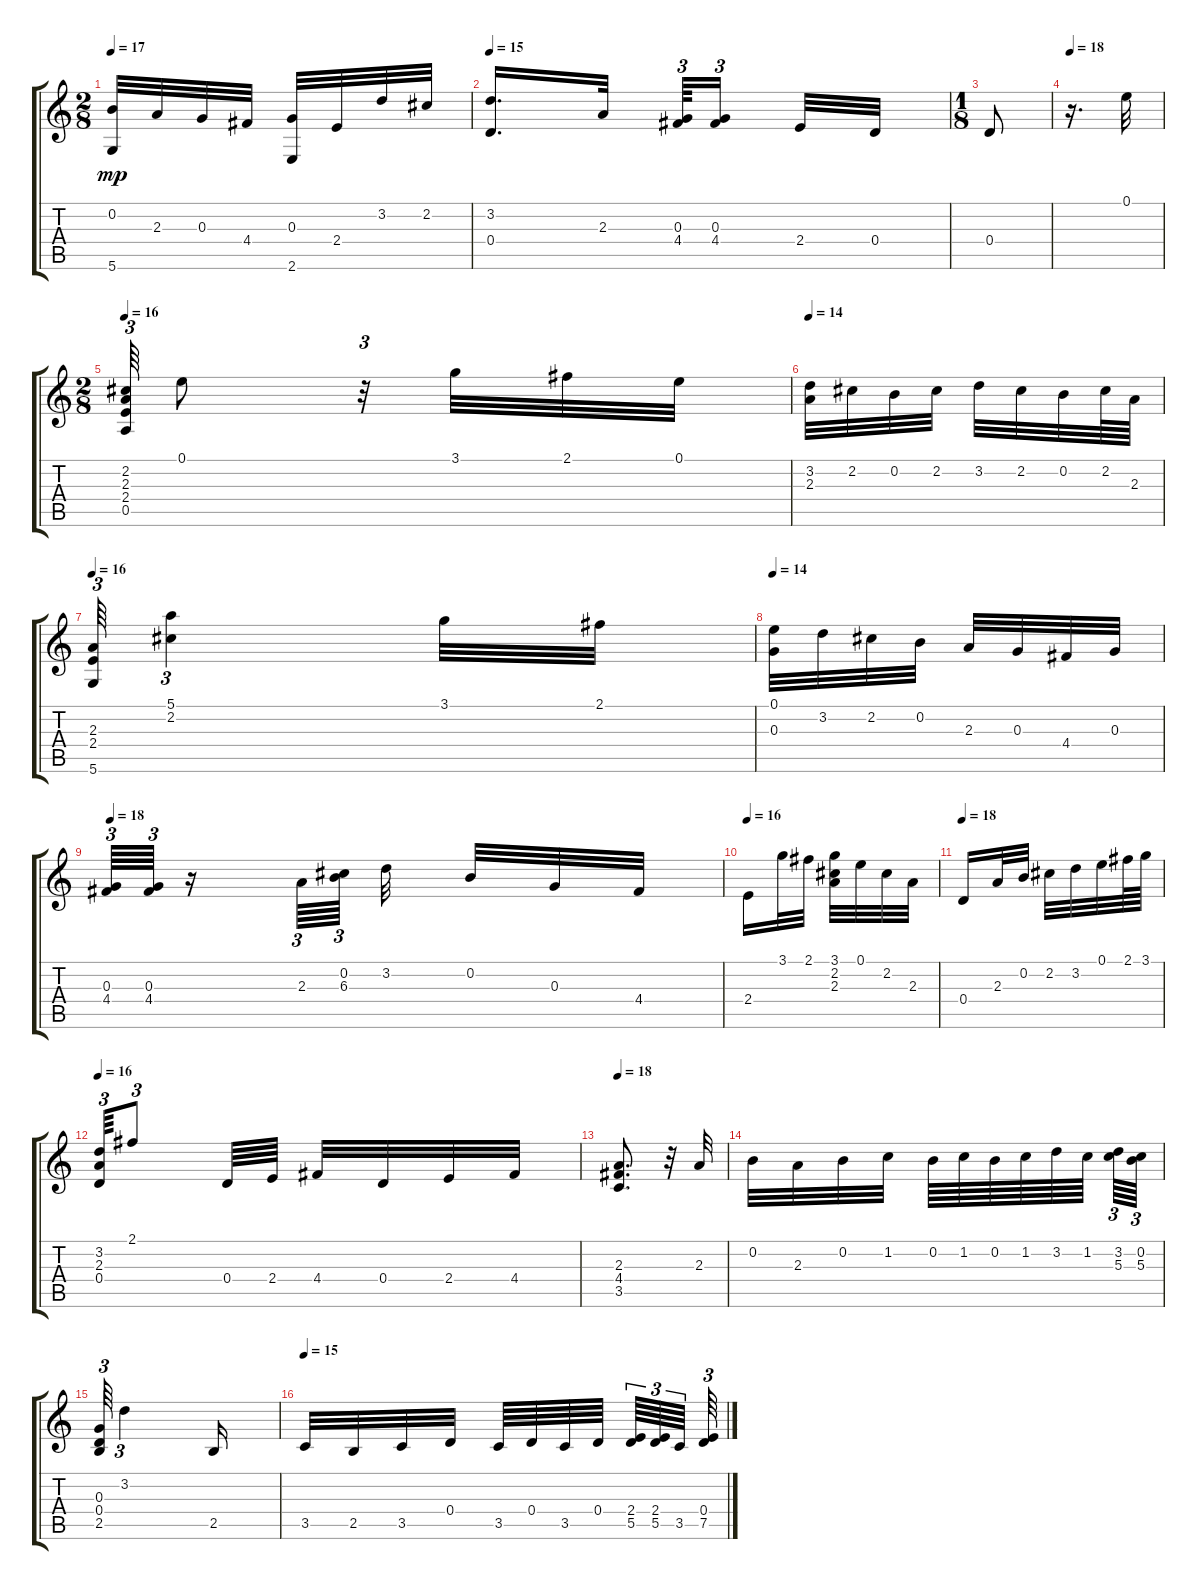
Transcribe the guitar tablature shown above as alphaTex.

\track "" {instrument acousticguitarnylon}
\staff {score tabs}
\tuning (E4 B3 G3 D3 A2 D2) {hide}
\ts (2 8)
\tempo 17
\clef g2
\ks c
(0.2 5.6).32{dy mp} 2.3.32 0.3.32 4.4.32 (0.3 2.6).32 2.4.32 3.2.32 2.2.32 |
\tempo 15
(3.2 0.4).16{d} 2.3.32 (0.3 4.4).64{tu (3 2)} (0.3 4.4).16{tu (3 2)} 2.4.32 0.4.32 |
\ts (1 8)
0.4.8 |
\tempo 18
r.16{d} 0.1.32 |
\ts (2 8)
\tempo 16
(2.2 2.3 2.4 0.5).64{tu (3 2)} 0.1.8 r.32{tu (3 2)} 3.1.32 2.1.32 0.1.32 |
\tempo 14
(3.2 2.3).32 2.2.32 0.2.32 2.2.32 3.2.32 2.2.32 0.2.32 2.2.64 2.3.64 |
\tempo 16
(2.3 2.4 5.6).64{tu (3 2)} (5.1 2.2).4{tu (3 2)} 3.1.32 2.1.32 |
\tempo 14
(0.1 0.3).32 3.2.32 2.2.32 0.2.32 2.3.32 0.3.32 4.4.32 0.3.32 |
\tempo 18
(0.3 4.4).64{tu (3 2)} (0.3 4.4).64{tu (3 2)} r.16 2.3.64{tu (3 2)} (0.2 6.3).64{tu (3 2)} 3.2.32 0.2.32 0.3.32 4.4.32 |
\tempo 16
2.4.16 3.1.32 2.1.32 (3.1 2.2 2.3).32 0.1.32 2.2.32 2.3.32 |
\tempo 18
0.4.16 2.3.32 0.2.32 2.2.32 3.2.32 0.1.32 2.1.64 3.1.64 |
\tempo 16
(3.2 2.3 0.4).64{tu (3 2)} 2.1.8{tu (3 2)} 0.4.64 2.4.64 4.4.32 0.4.32 2.4.32 4.4.32 |
\tempo 18
(2.3 4.4 3.5).8{d} r.32 2.3.32 |
0.2.32 2.3.32 0.2.32 1.2.32 0.2.64 1.2.64 0.2.64 1.2.64 3.2.64 1.2.64 (3.2 5.3).64{tu (3 2)} (0.2 5.3).64{tu (3 2)} |
(0.3 0.4 2.5).64{tu (3 2)} 3.2.4{tu (3 2)} 2.5.16 |
\tempo 15
3.5.32 2.5.32 3.5.32 0.4.32 3.5.64 0.4.64 3.5.64 0.4.64 (2.4 5.5).64{tu (3 2)} (2.4 5.5).64{tu (3 2)} 3.5.64{tu (3 2)} (0.4 7.5).64{tu (3 2)}
